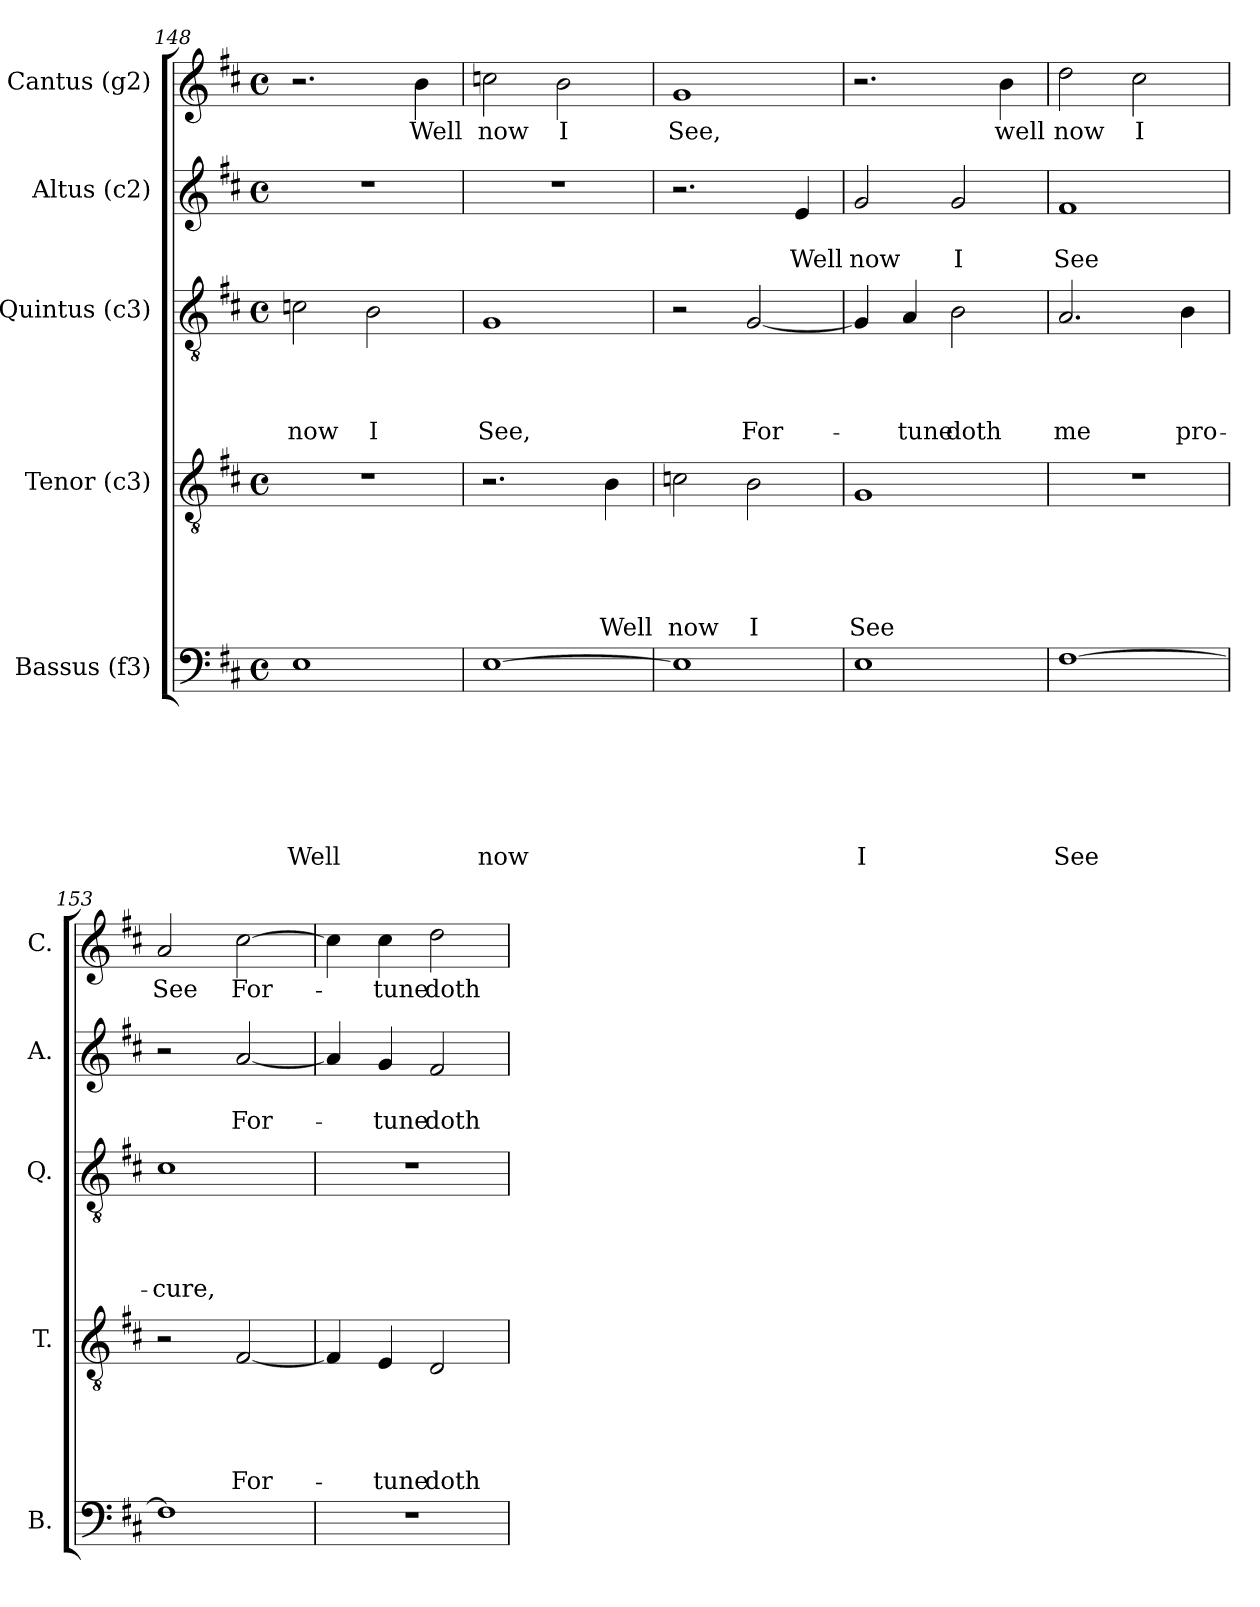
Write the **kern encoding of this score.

**kern	**text	**text	**text	**text	**text	**text	**text	**kern	**text	**text	**text	**text	**text	**kern	**text	**text	**text	**text	**kern	**text	**text	**kern	**text
*part5	*part5	*part5	*part5	*part5	*part5	*part5	*part5	*part4	*part4	*part4	*part4	*part4	*part4	*part3	*part3	*part3	*part3	*part3	*part2	*part2	*part2	*part1	*part1
*staff5	*staff5	*staff5	*staff5	*staff5	*staff5	*staff5	*staff5	*staff4	*staff4	*staff4	*staff4	*staff4	*staff4	*staff3	*staff3	*staff3	*staff3	*staff3	*staff2	*staff2	*staff2	*staff1	*staff1
*I"Bassus (f3)	*	*	*	*	*	*	*	*I"Tenor (c3)	*	*	*	*	*	*I"Quintus (c3)	*	*	*	*	*I"Altus (c2)	*	*	*I"Cantus (g2)	*
*I'B.	*	*	*	*	*	*	*	*I'T.	*	*	*	*	*	*I'Q.	*	*	*	*	*I'A.	*	*	*I'C.	*
*clefF4	*	*	*	*	*	*	*	*clefGv2	*	*	*	*	*	*clefGv2	*	*	*	*	*clefG2	*	*	*clefG2	*
*k[f#c#]	*	*	*	*	*	*	*	*k[f#c#]	*	*	*	*	*	*k[f#c#]	*	*	*	*	*k[f#c#]	*	*	*k[f#c#]	*
*D:	*	*	*	*	*	*	*	*D:	*	*	*	*	*	*D:	*	*	*	*	*D:	*	*	*D:	*
*M4/4	*	*	*	*	*	*	*	*M4/4	*	*	*	*	*	*M4/4	*	*	*	*	*M4/4	*	*	*M4/4	*
*met(c)	*	*	*	*	*	*	*	*met(c)	*	*	*	*	*	*met(c)	*	*	*	*	*met(c)	*	*	*met(c)	*
=148	=148	=148	=148	=148	=148	=148	=148	=148	=148	=148	=148	=148	=148	=148	=148	=148	=148	=148	=148	=148	=148	=148	=148
!	!	!	!	!	!	!	!LO:LY:b	!	!	!	!	!	!	!	!	!	!	!LO:LY:b	!	!	!	!	!
1E	.	.	.	.	.	.	Well	1r	.	.	.	.	.	2cn\	.	.	.	now	1r	.	.	2.r	.
!	!	!	!	!	!	!	!	!	!	!	!	!	!	!	!	!	!	!LO:LY:b	!	!	!	!	!
.	.	.	.	.	.	.	.	.	.	.	.	.	.	2B\	.	.	.	I	.	.	.	.	.
!	!	!	!	!	!	!	!	!	!	!	!	!	!	!	!	!	!	!	!	!	!	!	!LO:LY:b
.	.	.	.	.	.	.	.	.	.	.	.	.	.	.	.	.	.	.	.	.	.	4b\	Well
=149	=149	=149	=149	=149	=149	=149	=149	=149	=149	=149	=149	=149	=149	=149	=149	=149	=149	=149	=149	=149	=149	=149	=149
!	!	!	!	!	!	!	!LO:LY:b	!	!	!	!	!	!	!	!	!	!	!LO:LY:b	!	!	!	!	!LO:LY:b
[>1E	.	.	.	.	.	.	now	2.r	.	.	.	.	.	1G	.	.	.	See,	1r	.	.	2ccn\	now
!	!	!	!	!	!	!	!	!	!	!	!	!	!	!	!	!	!	!	!	!	!	!	!LO:LY:b
.	.	.	.	.	.	.	.	.	.	.	.	.	.	.	.	.	.	.	.	.	.	2b\	I
!	!	!	!	!	!	!	!	!	!	!	!	!	!LO:LY:b	!	!	!	!	!	!	!	!	!	!
.	.	.	.	.	.	.	.	4B\	.	.	.	.	Well	.	.	.	.	.	.	.	.	.	.
=150	=150	=150	=150	=150	=150	=150	=150	=150	=150	=150	=150	=150	=150	=150	=150	=150	=150	=150	=150	=150	=150	=150	=150
!	!	!	!	!	!	!	!	!	!	!	!	!	!LO:LY:b	!	!	!	!	!	!	!	!	!	!LO:LY:b
1E]	.	.	.	.	.	.	.	2cn\	.	.	.	.	now	2r	.	.	.	.	2.r	.	.	1g	See,
!	!	!	!	!	!	!	!	!	!	!	!	!	!LO:LY:b	!	!	!	!	!LO:LY:b	!	!	!	!	!
.	.	.	.	.	.	.	.	2B\	.	.	.	.	I	[<2G/	.	.	.	For-	.	.	.	.	.
!	!	!	!	!	!	!	!	!	!	!	!	!	!	!	!	!	!	!	!	!	!LO:LY:b	!	!
.	.	.	.	.	.	.	.	.	.	.	.	.	.	.	.	.	.	.	4e/	.	Well	.	.
=151	=151	=151	=151	=151	=151	=151	=151	=151	=151	=151	=151	=151	=151	=151	=151	=151	=151	=151	=151	=151	=151	=151	=151
!	!	!	!	!	!	!	!LO:LY:b:rj	!	!	!	!	!	!LO:LY:b	!	!	!	!	!	!	!	!LO:LY:b	!	!
1E	.	.	.	.	.	.	I	1G	.	.	.	.	See	4G/]	.	.	.	.	2g/	.	now	2.r	.
!	!	!	!	!	!	!	!	!	!	!	!	!	!	!	!	!	!	!LO:LY:b	!	!	!	!	!
.	.	.	.	.	.	.	.	.	.	.	.	.	.	4A/	.	.	.	-tune	.	.	.	.	.
!	!	!	!	!	!	!	!	!	!	!	!	!	!	!	!	!	!	!LO:LY:b	!	!	!LO:LY:b	!	!
.	.	.	.	.	.	.	.	.	.	.	.	.	.	2B\	.	.	.	doth	2g/	.	I	.	.
!	!	!	!	!	!	!	!	!	!	!	!	!	!	!	!	!	!	!	!	!	!	!	!LO:LY:b
.	.	.	.	.	.	.	.	.	.	.	.	.	.	.	.	.	.	.	.	.	.	4b\	well
=152	=152	=152	=152	=152	=152	=152	=152	=152	=152	=152	=152	=152	=152	=152	=152	=152	=152	=152	=152	=152	=152	=152	=152
!	!	!	!	!	!	!	!LO:LY:b	!	!	!	!	!	!	!	!	!	!	!LO:LY:b	!	!	!LO:LY:b	!	!LO:LY:b
[>1F#	.	.	.	.	.	.	See	1r	.	.	.	.	.	2.A/	.	.	.	me	1f#	.	See	2dd\	now
!	!	!	!	!	!	!	!	!	!	!	!	!	!	!	!	!	!	!	!	!	!	!	!LO:LY:b
.	.	.	.	.	.	.	.	.	.	.	.	.	.	.	.	.	.	.	.	.	.	2cc#\	I
!	!	!	!	!	!	!	!	!	!	!	!	!	!	!	!	!	!	!LO:LY:b	!	!	!	!	!
.	.	.	.	.	.	.	.	.	.	.	.	.	.	4B\	.	.	.	pro-	.	.	.	.	.
=153	=153	=153	=153	=153	=153	=153	=153	=153	=153	=153	=153	=153	=153	=153	=153	=153	=153	=153	=153	=153	=153	=153	=153
!	!	!	!	!	!	!	!	!	!	!	!	!	!	!	!	!	!	!LO:LY:b	!	!	!	!	!LO:LY:b
1F#]	.	.	.	.	.	.	.	2r	.	.	.	.	.	1c#	.	.	.	-cure,	2r	.	.	2a/	See
!	!	!	!	!	!	!	!	!	!	!	!	!	!LO:LY:b	!	!	!	!	!	!	!	!LO:LY:b	!	!LO:LY:b
.	.	.	.	.	.	.	.	[<2F#/	.	.	.	.	For-	.	.	.	.	.	[<2a/	.	For-	[>2cc#\	For-
=154	=154	=154	=154	=154	=154	=154	=154	=154	=154	=154	=154	=154	=154	=154	=154	=154	=154	=154	=154	=154	=154	=154	=154
1r	.	.	.	.	.	.	.	4F#/]	.	.	.	.	.	1r	.	.	.	.	4a/]	.	.	4cc#\]	.
!	!	!	!	!	!	!	!	!	!	!	!	!	!LO:LY:b	!	!	!	!	!	!	!	!LO:LY:b	!	!LO:LY:b
.	.	.	.	.	.	.	.	4E/	.	.	.	.	-tune	.	.	.	.	.	4g/	.	-tune	4cc#\	-tune
!	!	!	!	!	!	!	!	!	!	!	!	!	!LO:LY:b	!	!	!	!	!	!	!	!LO:LY:b	!	!LO:LY:b
.	.	.	.	.	.	.	.	2D/	.	.	.	.	doth	.	.	.	.	.	2f#/	.	doth	2dd\	doth
=	=	=	=	=	=	=	=	=	=	=	=	=	=	=	=	=	=	=	=	=	=	=	=
*-	*-	*-	*-	*-	*-	*-	*-	*-	*-	*-	*-	*-	*-	*-	*-	*-	*-	*-	*-	*-	*-	*-	*-
